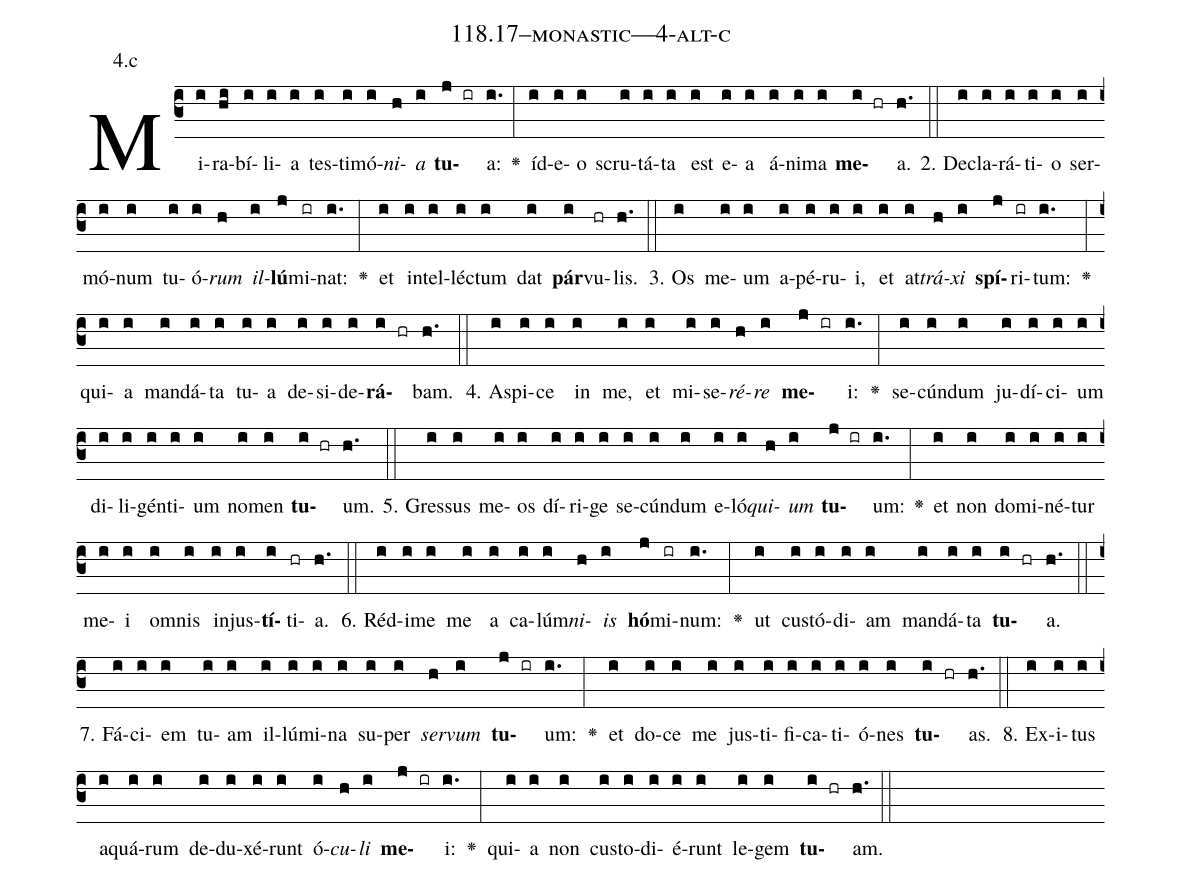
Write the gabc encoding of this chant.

name: 118.17--monastic---4-alt-c;
annotation: 4.c;
%%
(c3)Mi(i)ra(hi)bí(i)li(i)a(i) tes(i)ti(i)mó(i)<i>ni</i>(h)<i>a</i>(i) <b>tu</b>(j ir)a:(i.) <v>\greheightstar</v>(:) íd(i)e(i)o(i) scru(i)tá(i)ta(i) est(i) e(i)a(i) á(i)ni(i)ma(i) <b>me</b>(i hr)a.(h.) (::)
2. De(i)cla(i)rá(i)ti(i)o(i) ser(i)mó(i)num(i) tu(i)ó(i)<i>rum</i>(h) <i>il</i>(i)<b>lú</b>(j)mi(ir)nat:(i.) <v>\greheightstar</v>(:) et(i) in(i)tel(i)léc(i)tum(i) dat(i) <b>pár</b>(i)vu(hr)lis.(h.) (::)
3. Os(i) me(i)um(i) a(i)pé(i)ru(i)i,(i) et(i) at(i)<i>trá</i>(h)<i>xi</i>(i) <b>spí</b>(j)ri(ir)tum:(i.) <v>\greheightstar</v>(:) qui(i)a(i) man(i)dá(i)ta(i) tu(i)a(i) de(i)si(i)de(i)<b>rá</b>(i hr)bam.(h.) (::)
4. A(i)spi(i)ce(i) in(i) me,(i) et(i) mi(i)se(i)<i>ré</i>(h)<i>re</i>(i) <b>me</b>(j ir)i:(i.) <v>\greheightstar</v>(:) se(i)cún(i)dum(i) ju(i)dí(i)ci(i)um(i) di(i)li(i)gén(i)ti(i)um(i) no(i)men(i) <b>tu</b>(i hr)um.(h.) (::)
5. Gres(i)sus(i) me(i)os(i) dí(i)ri(i)ge(i) se(i)cún(i)dum(i) e(i)ló(i)<i>qui</i>(h)<i>um</i>(i) <b>tu</b>(j ir)um:(i.) <v>\greheightstar</v>(:) et(i) non(i) do(i)mi(i)né(i)tur(i) me(i)i(i) om(i)nis(i) in(i)jus(i)<b>tí</b>(i)ti(hr)a.(h.) (::)
6. Réd(i)i(i)me(i) me(i) a(i) ca(i)lúm(i)<i>ni</i>(h)<i>is</i>(i) <b>hó</b>(j)mi(ir)num:(i.) <v>\greheightstar</v>(:) ut(i) cus(i)tó(i)di(i)am(i) man(i)dá(i)ta(i) <b>tu</b>(i hr)a.(h.) (::)
7. Fá(i)ci(i)em(i) tu(i)am(i) il(i)lú(i)mi(i)na(i) su(i)per(i) <i>ser</i>(h)<i>vum</i>(i) <b>tu</b>(j ir)um:(i.) <v>\greheightstar</v>(:) et(i) do(i)ce(i) me(i) jus(i)ti(i)fi(i)ca(i)ti(i)ó(i)nes(i) <b>tu</b>(i hr)as.(h.) (::)
8. Ex(i)i(i)tus(i) a(i)quá(i)rum(i) de(i)du(i)xé(i)runt(i) ó(i)<i>cu</i>(h)<i>li</i>(i) <b>me</b>(j ir)i:(i.) <v>\greheightstar</v>(:) qui(i)a(i) non(i) cus(i)to(i)di(i)é(i)runt(i) le(i)gem(i) <b>tu</b>(i hr)am.(h.) (::)
